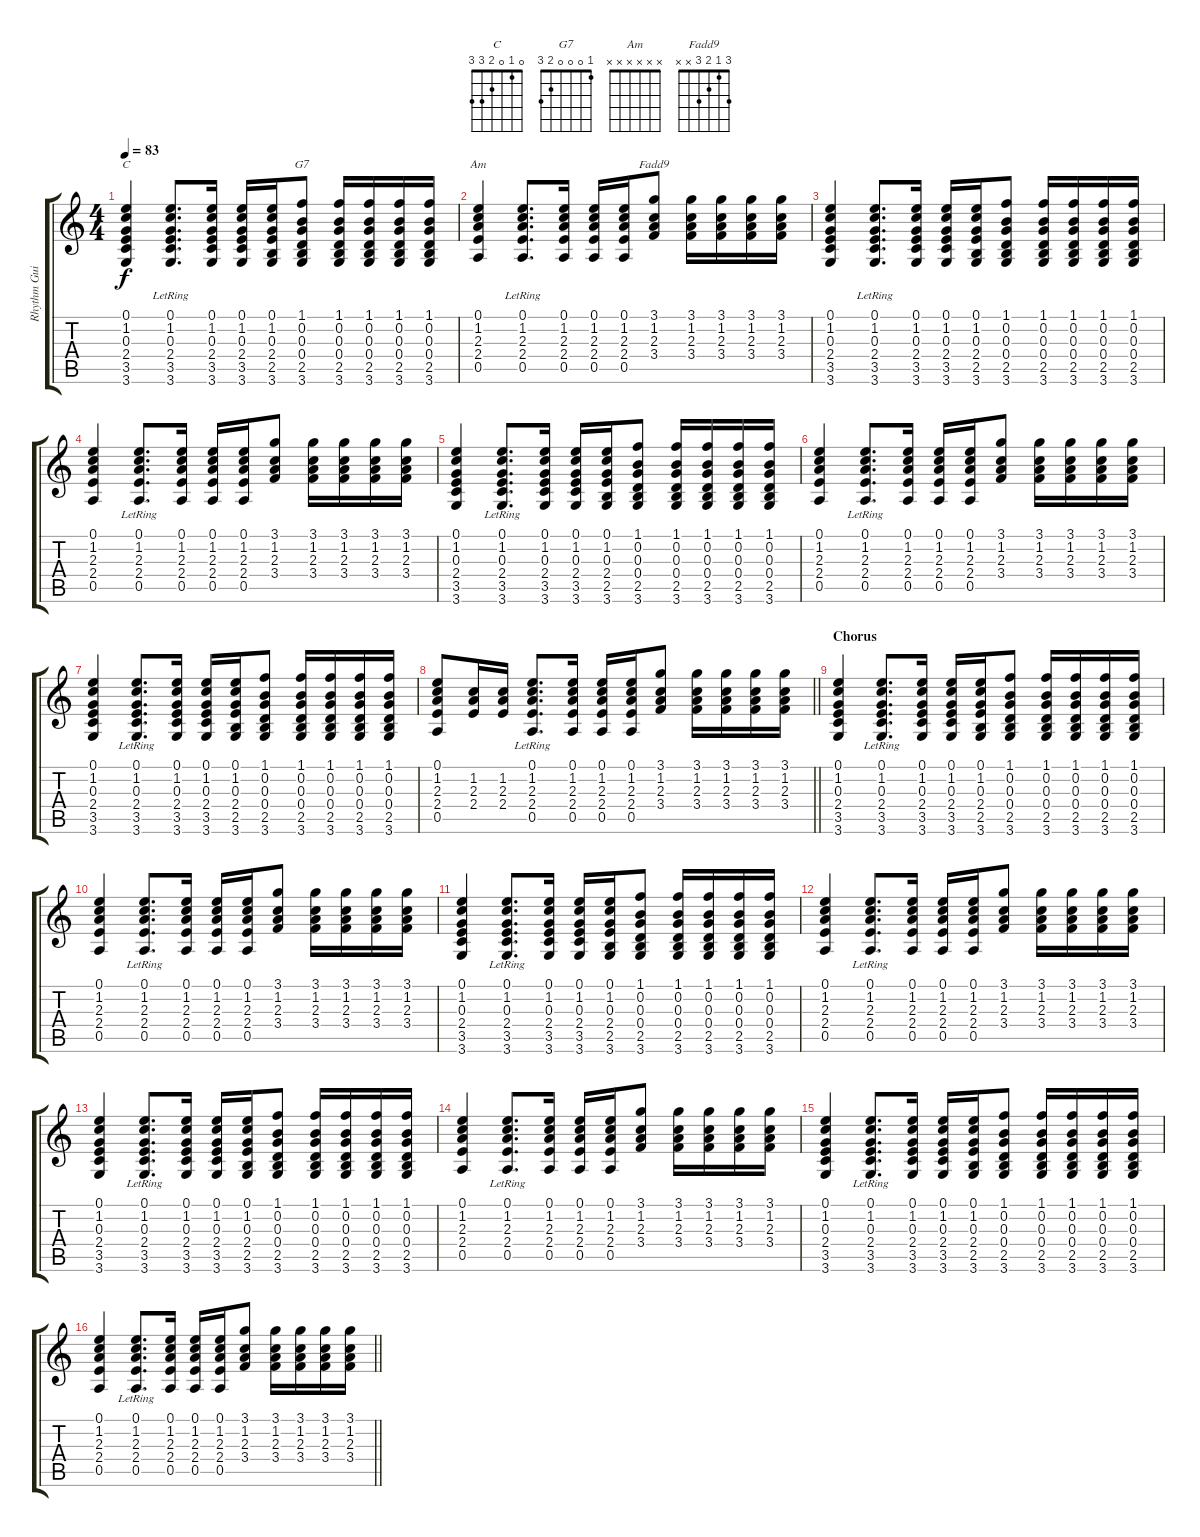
\track ("Rhythm Guitar" "Rhythm Gui") {solo instrument acousticguitarsteel}
\staff {score tabs}
\tuning (E4 B3 G3 D3 A2 E2) {hide}
\chord ("C" 0 1 0 2 3 3)
\chord ("G7" 1 0 0 0 2 3)
\chord ("Am" x x x x x x)
\chord ("Fadd9" 3 1 2 3 x x)
\ts (4 4)
\tempo 83
\clef g2
\ks c
(0.1 1.2 0.3 2.4 3.5 3.6).4{ch "C" dy f instrument acousticguitarsteel} (0.1{lr} 1.2{lr} 0.3{lr} 2.4{lr} 3.5{lr} 3.6{lr}).8{d} (0.1 1.2 0.3 2.4 3.5 3.6).16 (0.1 1.2 0.3 2.4 3.5 3.6).16 (0.1 1.2 0.3 2.4 2.5 3.6).16 (1.1 0.2 0.3 0.4 2.5 3.6).8{ch "G7"} (1.1 0.2 0.3 0.4 2.5 3.6).16 (1.1 0.2 0.3 0.4 2.5 3.6).16 (1.1 0.2 0.3 0.4 2.5 3.6).16 (1.1 0.2 0.3 0.4 2.5 3.6).16 |
(0.1 1.2 2.3 2.4 0.5).4{ch "Am"} (0.1{lr} 1.2{lr} 2.3{lr} 2.4{lr} 0.5{lr}).8{d} (0.1 1.2 2.3 2.4 0.5).16 (0.1 1.2 2.3 2.4 0.5).16 (0.1 1.2 2.3 2.4 0.5).16 (3.1 1.2 2.3 3.4).8{ch "Fadd9"} (3.1 1.2 2.3 3.4).16 (3.1 1.2 2.3 3.4).16 (3.1 1.2 2.3 3.4).16 (3.1 1.2 2.3 3.4).16 |
(0.1 1.2 0.3 2.4 3.5 3.6).4 (0.1{lr} 1.2{lr} 0.3{lr} 2.4{lr} 3.5{lr} 3.6{lr}).8{d} (0.1 1.2 0.3 2.4 3.5 3.6).16 (0.1 1.2 0.3 2.4 3.5 3.6).16 (0.1 1.2 0.3 2.4 2.5 3.6).16 (1.1 0.2 0.3 0.4 2.5 3.6).8 (1.1 0.2 0.3 0.4 2.5 3.6).16 (1.1 0.2 0.3 0.4 2.5 3.6).16 (1.1 0.2 0.3 0.4 2.5 3.6).16 (1.1 0.2 0.3 0.4 2.5 3.6).16 |
(0.1 1.2 2.3 2.4 0.5).4 (0.1{lr} 1.2{lr} 2.3{lr} 2.4{lr} 0.5{lr}).8{d} (0.1 1.2 2.3 2.4 0.5).16 (0.1 1.2 2.3 2.4 0.5).16 (0.1 1.2 2.3 2.4 0.5).16 (3.1 1.2 2.3 3.4).8 (3.1 1.2 2.3 3.4).16 (3.1 1.2 2.3 3.4).16 (3.1 1.2 2.3 3.4).16 (3.1 1.2 2.3 3.4).16 |
(0.1 1.2 0.3 2.4 3.5 3.6).4 (0.1{lr} 1.2{lr} 0.3{lr} 2.4{lr} 3.5{lr} 3.6{lr}).8{d} (0.1 1.2 0.3 2.4 3.5 3.6).16 (0.1 1.2 0.3 2.4 3.5 3.6).16 (0.1 1.2 0.3 2.4 2.5 3.6).16 (1.1 0.2 0.3 0.4 2.5 3.6).8 (1.1 0.2 0.3 0.4 2.5 3.6).16 (1.1 0.2 0.3 0.4 2.5 3.6).16 (1.1 0.2 0.3 0.4 2.5 3.6).16 (1.1 0.2 0.3 0.4 2.5 3.6).16 |
(0.1 1.2 2.3 2.4 0.5).4 (0.1{lr} 1.2{lr} 2.3{lr} 2.4{lr} 0.5{lr}).8{d} (0.1 1.2 2.3 2.4 0.5).16 (0.1 1.2 2.3 2.4 0.5).16 (0.1 1.2 2.3 2.4 0.5).16 (3.1 1.2 2.3 3.4).8 (3.1 1.2 2.3 3.4).16 (3.1 1.2 2.3 3.4).16 (3.1 1.2 2.3 3.4).16 (3.1 1.2 2.3 3.4).16 |
(0.1 1.2 0.3 2.4 3.5 3.6).4 (0.1{lr} 1.2{lr} 0.3{lr} 2.4{lr} 3.5{lr} 3.6{lr}).8{d} (0.1 1.2 0.3 2.4 3.5 3.6).16 (0.1 1.2 0.3 2.4 3.5 3.6).16 (0.1 1.2 0.3 2.4 2.5 3.6).16 (1.1 0.2 0.3 0.4 2.5 3.6).8 (1.1 0.2 0.3 0.4 2.5 3.6).16 (1.1 0.2 0.3 0.4 2.5 3.6).16 (1.1 0.2 0.3 0.4 2.5 3.6).16 (1.1 0.2 0.3 0.4 2.5 3.6).16 |
\barLineRight lightlight
(0.1 1.2 2.3 2.4 0.5).8 (1.2 2.3 2.4).16 (1.2 2.3 2.4).16 (0.1{lr} 1.2{lr} 2.3{lr} 2.4{lr} 0.5{lr}).8{d} (0.1 1.2 2.3 2.4 0.5).16 (0.1 1.2 2.3 2.4 0.5).16 (0.1 1.2 2.3 2.4 0.5).16 (3.1 1.2 2.3 3.4).8 (3.1 1.2 2.3 3.4).16 (3.1 1.2 2.3 3.4).16 (3.1 1.2 2.3 3.4).16 (3.1 1.2 2.3 3.4).16 |
\section ("" "Chorus")
(0.1 1.2 0.3 2.4 3.5 3.6).4 (0.1{lr} 1.2{lr} 0.3{lr} 2.4{lr} 3.5{lr} 3.6{lr}).8{d} (0.1 1.2 0.3 2.4 3.5 3.6).16 (0.1 1.2 0.3 2.4 3.5 3.6).16 (0.1 1.2 0.3 2.4 2.5 3.6).16 (1.1 0.2 0.3 0.4 2.5 3.6).8 (1.1 0.2 0.3 0.4 2.5 3.6).16 (1.1 0.2 0.3 0.4 2.5 3.6).16 (1.1 0.2 0.3 0.4 2.5 3.6).16 (1.1 0.2 0.3 0.4 2.5 3.6).16 |
(0.1 1.2 2.3 2.4 0.5).4 (0.1{lr} 1.2{lr} 2.3{lr} 2.4{lr} 0.5{lr}).8{d} (0.1 1.2 2.3 2.4 0.5).16 (0.1 1.2 2.3 2.4 0.5).16 (0.1 1.2 2.3 2.4 0.5).16 (3.1 1.2 2.3 3.4).8 (3.1 1.2 2.3 3.4).16 (3.1 1.2 2.3 3.4).16 (3.1 1.2 2.3 3.4).16 (3.1 1.2 2.3 3.4).16 |
(0.1 1.2 0.3 2.4 3.5 3.6).4 (0.1{lr} 1.2{lr} 0.3{lr} 2.4{lr} 3.5{lr} 3.6{lr}).8{d} (0.1 1.2 0.3 2.4 3.5 3.6).16 (0.1 1.2 0.3 2.4 3.5 3.6).16 (0.1 1.2 0.3 2.4 2.5 3.6).16 (1.1 0.2 0.3 0.4 2.5 3.6).8 (1.1 0.2 0.3 0.4 2.5 3.6).16 (1.1 0.2 0.3 0.4 2.5 3.6).16 (1.1 0.2 0.3 0.4 2.5 3.6).16 (1.1 0.2 0.3 0.4 2.5 3.6).16 |
(0.1 1.2 2.3 2.4 0.5).4 (0.1{lr} 1.2{lr} 2.3{lr} 2.4{lr} 0.5{lr}).8{d} (0.1 1.2 2.3 2.4 0.5).16 (0.1 1.2 2.3 2.4 0.5).16 (0.1 1.2 2.3 2.4 0.5).16 (3.1 1.2 2.3 3.4).8 (3.1 1.2 2.3 3.4).16 (3.1 1.2 2.3 3.4).16 (3.1 1.2 2.3 3.4).16 (3.1 1.2 2.3 3.4).16 |
(0.1 1.2 0.3 2.4 3.5 3.6).4 (0.1{lr} 1.2{lr} 0.3{lr} 2.4{lr} 3.5{lr} 3.6{lr}).8{d} (0.1 1.2 0.3 2.4 3.5 3.6).16 (0.1 1.2 0.3 2.4 3.5 3.6).16 (0.1 1.2 0.3 2.4 2.5 3.6).16 (1.1 0.2 0.3 0.4 2.5 3.6).8 (1.1 0.2 0.3 0.4 2.5 3.6).16 (1.1 0.2 0.3 0.4 2.5 3.6).16 (1.1 0.2 0.3 0.4 2.5 3.6).16 (1.1 0.2 0.3 0.4 2.5 3.6).16 |
(0.1 1.2 2.3 2.4 0.5).4 (0.1{lr} 1.2{lr} 2.3{lr} 2.4{lr} 0.5{lr}).8{d} (0.1 1.2 2.3 2.4 0.5).16 (0.1 1.2 2.3 2.4 0.5).16 (0.1 1.2 2.3 2.4 0.5).16 (3.1 1.2 2.3 3.4).8 (3.1 1.2 2.3 3.4).16 (3.1 1.2 2.3 3.4).16 (3.1 1.2 2.3 3.4).16 (3.1 1.2 2.3 3.4).16 |
(0.1 1.2 0.3 2.4 3.5 3.6).4 (0.1{lr} 1.2{lr} 0.3{lr} 2.4{lr} 3.5{lr} 3.6{lr}).8{d} (0.1 1.2 0.3 2.4 3.5 3.6).16 (0.1 1.2 0.3 2.4 3.5 3.6).16 (0.1 1.2 0.3 2.4 2.5 3.6).16 (1.1 0.2 0.3 0.4 2.5 3.6).8 (1.1 0.2 0.3 0.4 2.5 3.6).16 (1.1 0.2 0.3 0.4 2.5 3.6).16 (1.1 0.2 0.3 0.4 2.5 3.6).16 (1.1 0.2 0.3 0.4 2.5 3.6).16 |
\barLineRight lightlight
(0.1 1.2 2.3 2.4 0.5).4 (0.1{lr} 1.2{lr} 2.3{lr} 2.4{lr} 0.5{lr}).8{d} (0.1 1.2 2.3 2.4 0.5).16 (0.1 1.2 2.3 2.4 0.5).16 (0.1 1.2 2.3 2.4 0.5).16 (3.1 1.2 2.3 3.4).8 (3.1 1.2 2.3 3.4).16 (3.1 1.2 2.3 3.4).16 (3.1 1.2 2.3 3.4).16 (3.1 1.2 2.3 3.4).16
